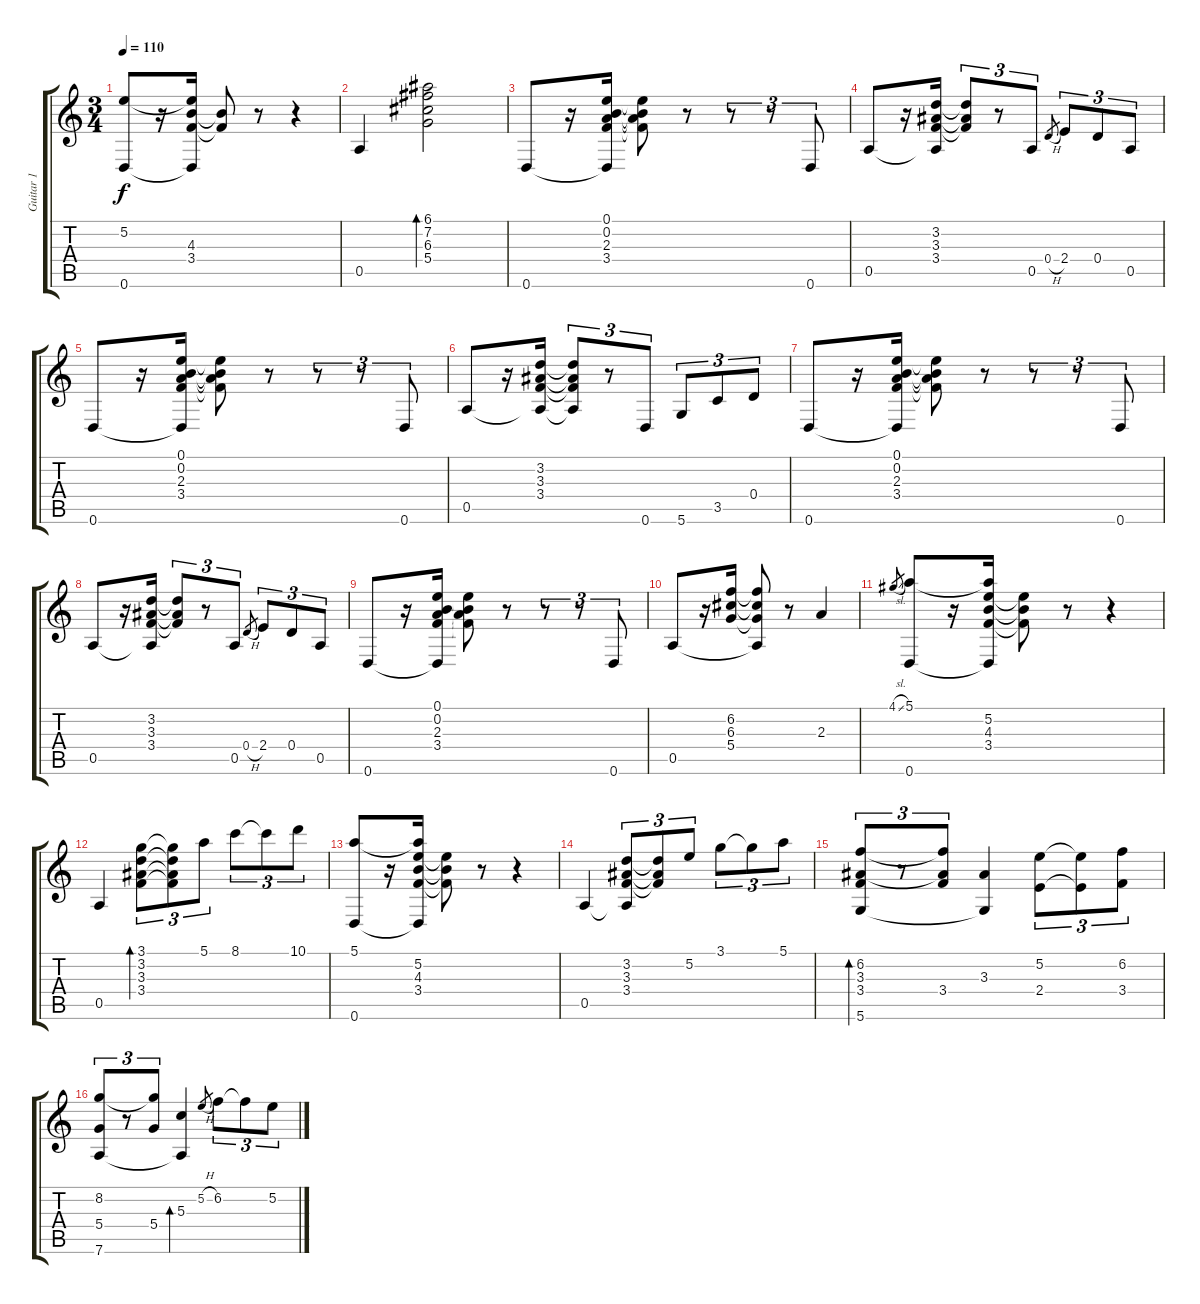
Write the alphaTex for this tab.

\track ("Guitar 1" "Guitar 1") {instrument acousticguitarsteel}
\staff {score tabs}
\tuning (E4 B3 G3 D3 A2 D2) {hide}
\ts (3 4)
\tempo 110
\clef g2
\ks c
(5.2 0.6).8{dy f} r.16 (5.2{t} 4.3 3.4 0.6{t}).16 (4.3{t} 3.4{t}).8 r.8 r.4 |
0.5.4 (6.1 7.2 6.3 5.4).2{bd 480} |
0.6.8 r.16 (0.1 0.2 2.3 3.4 0.6{t}).16 (0.1{t} 0.2{t} 2.3{t} 3.4{t}).8 r.8 r.8{tu (3 2)} r.8{tu (3 2)} 0.6.8{tu (3 2)} |
0.5.8 r.16 (3.2 3.3 3.4 0.5{t}).16 (3.2{t} 3.3{t} 3.4{t}).8{tu (3 2)} r.8{tu (3 2)} 0.5.8{tu (3 2)} 0.4{h}.8{gr} 2.4.8{tu (3 2)} 0.4.8{tu (3 2)} 0.5.8{tu (3 2)} |
0.6.8 r.16 (0.1 0.2 2.3 3.4 0.6{t}).16 (0.1{t} 0.2{t} 2.3{t} 3.4{t}).8 r.8 r.8{tu (3 2)} r.8{tu (3 2)} 0.6.8{tu (3 2)} |
0.5.8 r.16 (3.2 3.3 3.4 0.5{t}).16 (3.2{t} 3.3{t} 3.4{t} 0.5{t}).8{tu (3 2)} r.8{tu (3 2)} 0.6.8{tu (3 2)} 5.6.8{tu (3 2)} 3.5.8{tu (3 2)} 0.4.8{tu (3 2)} |
0.6.8 r.16 (0.1 0.2 2.3 3.4 0.6{t}).16 (0.1{t} 0.2{t} 2.3{t} 3.4{t}).8 r.8 r.8{tu (3 2)} r.8{tu (3 2)} 0.6.8{tu (3 2)} |
0.5.8 r.16 (3.2 3.3 3.4 0.5{t}).16 (3.2{t} 3.3{t} 3.4{t}).8{tu (3 2)} r.8{tu (3 2)} 0.5.8{tu (3 2)} 0.4{h}.8{gr} 2.4.8{tu (3 2)} 0.4.8{tu (3 2)} 0.5.8{tu (3 2)} |
0.6.8 r.16 (0.1 0.2 2.3 3.4 0.6{t}).16 (0.1{t} 0.2{t} 2.3{t} 3.4{t}).8 r.8 r.8{tu (3 2)} r.8{tu (3 2)} 0.6.8{tu (3 2)} |
0.5.8 r.16 (6.2 6.3 5.4).16 (6.2{t} 6.3{t} 5.4{t} 0.5{t}).8 r.8 2.3.4 |
4.1{sl}.8{gr} (5.1 0.6).8 r.16 (5.1{t} 5.2 4.3 3.4 0.6{t}).16 (5.2{t} 4.3{t} 3.4{t}).8 r.8 r.4 |
0.5.4 (3.1 3.2 3.3 3.4).8{tu (3 2) bd 480} (3.1{t} 3.2{t} 3.3{t} 3.4{t}).8{tu (3 2)} 5.1.8{tu (3 2)} 8.1.8{tu (3 2)} 8.1{t}.8{tu (3 2)} 10.1.8{tu (3 2)} |
(5.1 0.6).8 r.16 (5.1{t} 5.2 4.3 3.4 0.6{t}).16 (5.2{t} 4.3{t} 3.4{t}).8 r.8 r.4 |
0.5.4 (3.2 3.3 3.4 0.5{t}).8{tu (3 2)} (3.2{t} 3.3{t} 3.4{t}).8{tu (3 2)} 5.2.8{tu (3 2)} 3.1.8{tu (3 2)} 3.1{t}.8{tu (3 2)} 5.1.8{tu (3 2)} |
(6.2 3.3 3.4 5.6).8{tu (3 2) bd 240} r.8{tu (3 2)} (6.2{t} 3.3{t} 3.4).8{tu (3 2)} (3.3 5.6{t}).4 (5.2 2.4).8{tu (3 2)} (5.2{t} 2.4{t}).8{tu (3 2)} (6.2 3.4).8{tu (3 2)} |
(8.2 5.4 7.6).8{tu (3 2)} r.8{tu (3 2)} (8.2{t} 5.4).8{tu (3 2)} (5.3 7.6{t}).4{bd 480} 5.2{h}.8{gr} 6.2.8{tu (3 2)} 6.2{t}.8{tu (3 2)} 5.2.8{tu (3 2)}
